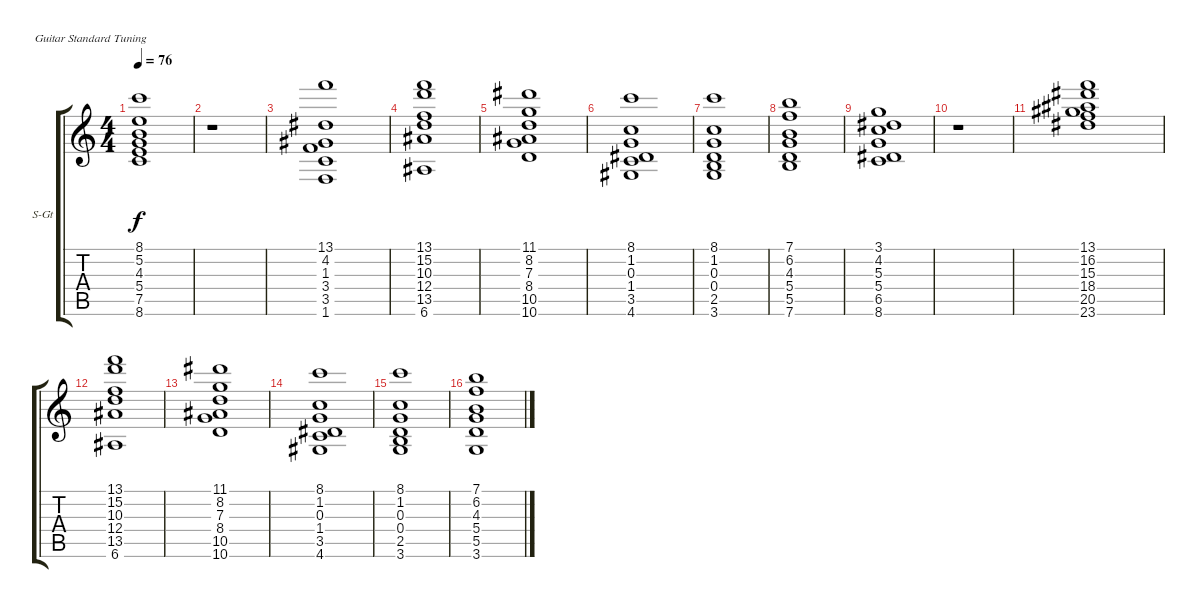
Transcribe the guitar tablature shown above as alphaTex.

\bracketExtendMode groupsimilarinstruments
\firstSystemTrackNameOrientation horizontal
\otherSystemsTrackNameOrientation horizontal
\track ("Synth" "S-Gt") {instrument stringensemble1}
\staff {score tabs}
\tuning (E4 B3 G3 D3 A2 E2)
\displaytranspose 12
\ts (4 4)
\tempo 76
\clef g2
\ks c
(8.1 5.2 4.3 5.4 7.5 8.6).1{dy f} |
r.1 |
(13.1 4.2 1.3 3.4 3.5 1.6).1 |
(13.1 15.2 10.3 12.4 13.5 6.6).1 |
(11.1 8.2 7.3 8.4 10.5 10.6).1 |
(8.1 1.2 0.3 1.4 3.5 4.6).1 |
(8.1 1.2 0.3 0.4 2.5 3.6).1 |
(7.1 6.2 4.3 5.4 5.5 7.6).1 |
(3.1 4.2 5.3 5.4 6.5 8.6).1 |
r.1 |
(13.1 16.2 15.3 18.4 20.5 23.6).1 |
(13.1 15.2 10.3 12.4 13.5 6.6).1 |
(11.1 8.2 7.3 8.4 10.5 10.6).1 |
(8.1 1.2 0.3 1.4 3.5 4.6).1 |
(8.1 1.2 0.3 0.4 2.5 3.6).1 |
(7.1 6.2 4.3 5.4 5.5 3.6).1
